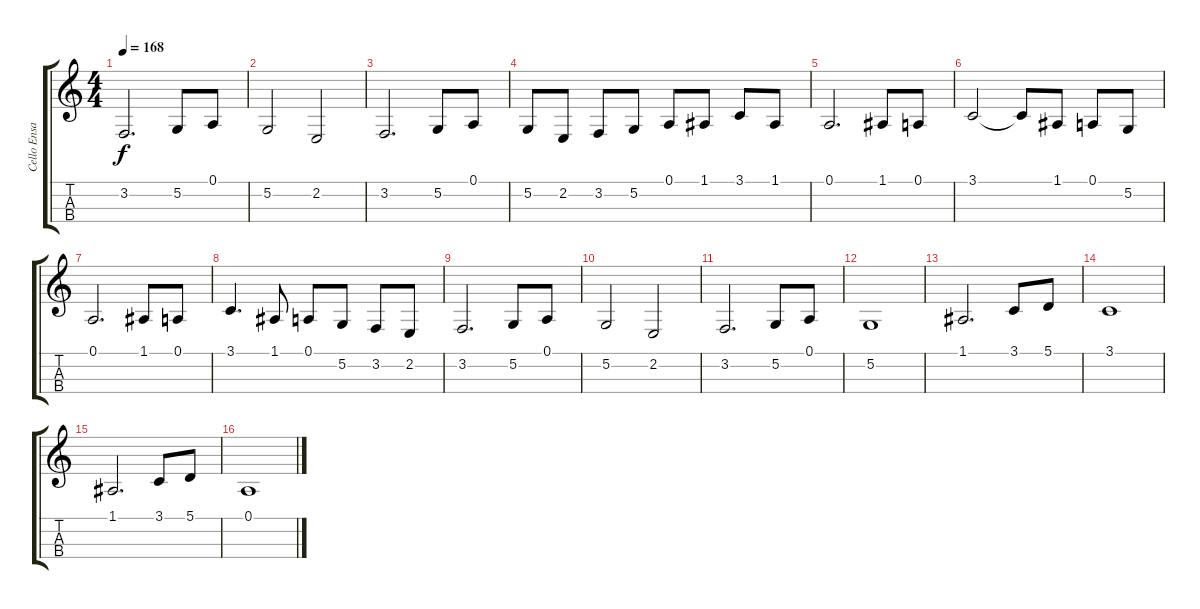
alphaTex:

\track ("Cello Ensamble" "Cello Ensa") {instrument stringensemble1}
\staff {score tabs}
\tuning (A3 D3 G2 C2) {hide}
\ts (4 4)
\tempo 168
\clef g2
\ks c
3.2.2{d dy f} 5.2.8 0.1.8 |
5.2.2 2.2.2 |
3.2.2{d} 5.2.8 0.1.8 |
5.2.8 2.2.8 3.2.8 5.2.8 0.1.8 1.1.8 3.1.8 1.1.8 |
0.1.2{d} 1.1.8 0.1.8 |
3.1.2 3.1{t}.8 1.1.8 0.1.8 5.2.8 |
0.1.2{d} 1.1.8 0.1.8 |
3.1.4{d} 1.1.8 0.1.8 5.2.8 3.2.8 2.2.8 |
3.2.2{d} 5.2.8 0.1.8 |
5.2.2 2.2.2 |
3.2.2{d} 5.2.8 0.1.8 |
5.2.1 |
1.1.2{d} 3.1.8 5.1.8 |
3.1.1 |
1.1.2{d} 3.1.8 5.1.8 |
0.1.1
